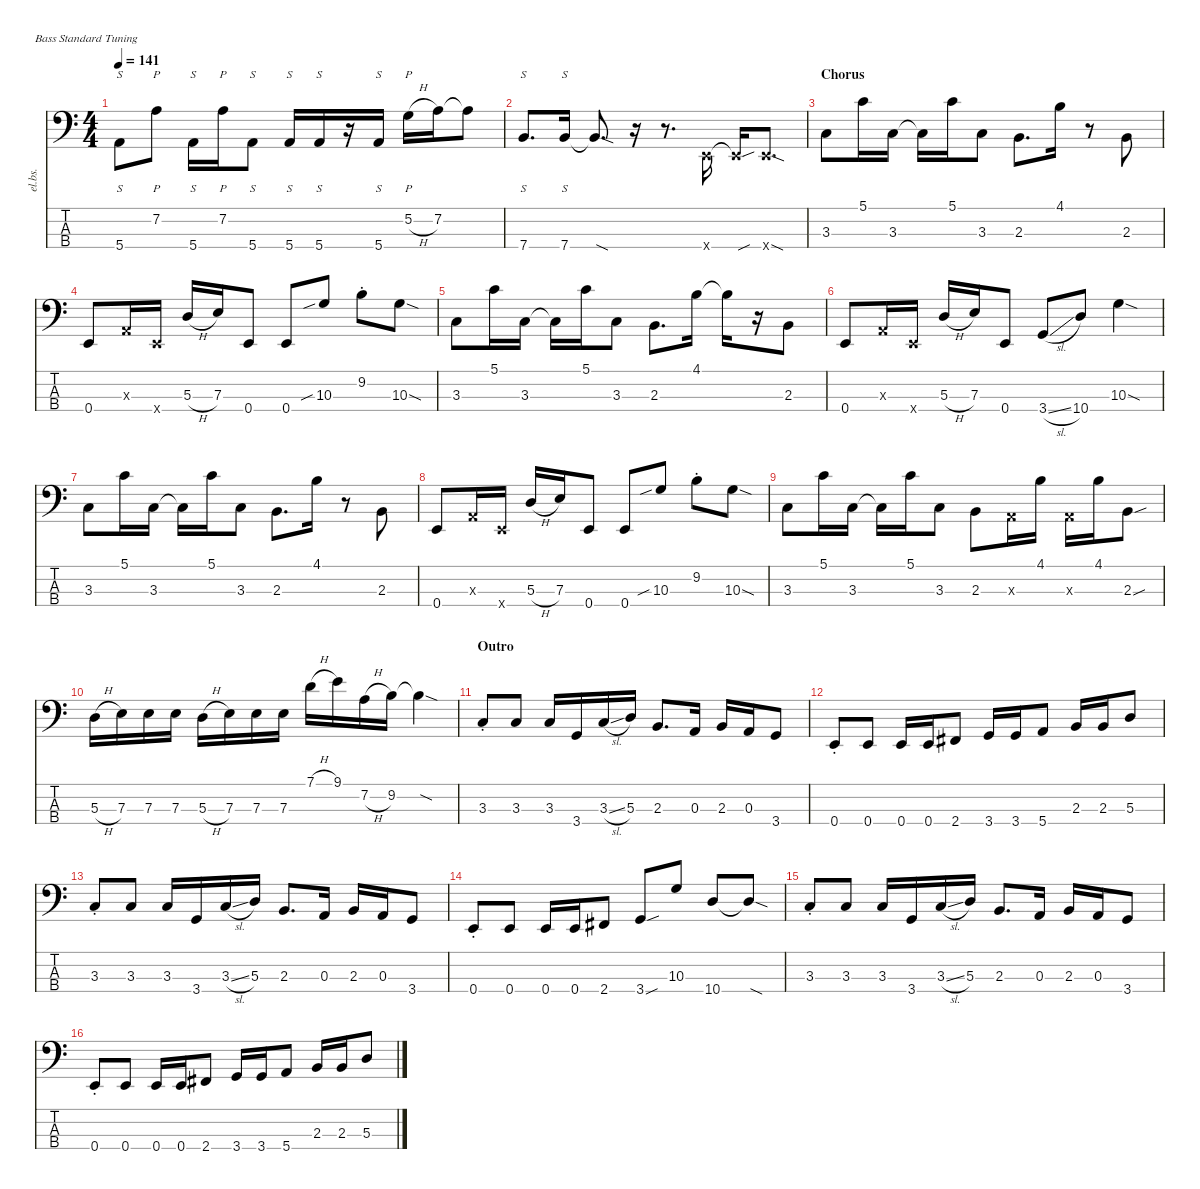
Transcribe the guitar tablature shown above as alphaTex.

\defaultSystemsLayout 4
\hideDynamics
\bracketExtendMode nobrackets
\track ("Electric Bass" "el.bs.") {instrument electricbassfinger}
\staff {score tabs}
\tuning (G2 D2 A1 E1)
\ts (4 4)
\tempo 141
\clef f4
\ks c
5.4.8{s dy mf beam Down} 7.2.8{p beam Down} 5.4.16{s beam Down} 7.2.16{p beam Down} 5.4.8{s beam Down} 5.4.16{s beam Up} 5.4.16{s beam Up} r.16{beam Up} 5.4.16{s beam Up} 5.2{h}.16{p beam Down} 7.2.16{beam Down} 7.2{t}.8{beam Down} |
7.4.8{s d beam Up} 7.4.16{s beam Up} 7.4{sod t}.8{d beam Up} r.16{beam Down} r.8{d beam Down} 0.4{x}.16{beam Up} 0.4{sou x t}.16{beam Up} 0.4{sod x}.8{d beam Up} |
\section ("" "Chorus")
3.3.8{beam Down} 5.1.16{beam Down} 3.3.16{beam Down} 3.3{t}.16{beam Down} 5.1.16{beam Down} 3.3.8{beam Down} 2.3.8{d beam Down} 4.1.16{beam Down} r.8{beam Down} 2.3.8{beam Up} |
0.4.8{beam Up} 0.3{x}.16{beam Up} 0.4{x}.16{beam Up} 5.3{h}.16{beam Up} 7.3.16{beam Up} 0.4.8{beam Up} 0.4.8{beam Up} 10.3{sib}.8{beam Up} 9.2{st}.8{beam Down} 10.3{sod}.8{beam Down} |
3.3.8{beam Down} 5.1.16{beam Down} 3.3.16{beam Down} 3.3{t}.16{beam Down} 5.1.16{beam Down} 3.3.8{beam Down} 2.3.8{d beam Down} 4.1.16{beam Down} 4.1{t}.16{beam Down} r.16{beam Down} 2.3.8{beam Down} |
0.4.8{beam Up} 0.3{x}.16{beam Up} 0.4{x}.16{beam Up} 5.3{h}.16{beam Up} 7.3.16{beam Up} 0.4.8{beam Up} 3.4{sl}.8{beam Up} 10.4.8{beam Up} 10.3{sod}.4{beam Down} |
3.3.8{beam Down} 5.1.16{beam Down} 3.3.16{beam Down} 3.3{t}.16{beam Down} 5.1.16{beam Down} 3.3.8{beam Down} 2.3.8{d beam Down} 4.1.16{beam Down} r.8{beam Down} 2.3.8{beam Up} |
0.4.8{beam Up} 0.3{x}.16{beam Up} 0.4{x}.16{beam Up} 5.3{h}.16{beam Up} 7.3.16{beam Up} 0.4.8{beam Up} 0.4.8{beam Up} 10.3{sib}.8{beam Up} 9.2{st}.8{beam Down} 10.3{sod}.8{beam Down} |
3.3.8{beam Down} 5.1.16{beam Down} 3.3.16{beam Down} 3.3{t}.16{beam Down} 5.1.16{beam Down} 3.3.8{beam Down} 2.3.8{beam Down} 0.3{x}.16{beam Down} 4.1.16{beam Down} 0.3{x}.16{beam Down} 4.1.16{beam Down} 2.3{sou}.8{beam Down} |
5.3{h}.16{beam Down} 7.3.16{beam Down} 7.3.16{beam Down} 7.3.16{beam Down} 5.3{h}.16{beam Down} 7.3.16{beam Down} 7.3.16{beam Down} 7.3.16{beam Down} 7.1{h}.16{beam Down} 9.1.16{beam Down} 7.2{h}.16{beam Down} 9.2.16{beam Down} 9.2{sod t}.4{beam Down} |
\section ("" "Outro")
3.3{st}.8{beam Up} 3.3.8{beam Up} 3.3.16{beam Up} 3.4.16{beam Up} 3.3{sl}.16{beam Up} 5.3.16{beam Up} 2.3.8{d beam Up} 0.3.16{beam Up} 2.3.16{beam Up} 0.3.16{beam Up} 3.4.8{beam Up} |
0.4{st}.8{beam Up} 0.4.8{beam Up} 0.4.16{beam Up} 0.4.16{beam Up} 2.4{acc #}.8{beam Up} 3.4.16{beam Up} 3.4.16{beam Up} 5.4.8{beam Up} 2.3.16{beam Up} 2.3.16{beam Up} 5.3.8{beam Up} |
3.3{st}.8{beam Up} 3.3.8{beam Up} 3.3.16{beam Up} 3.4.16{beam Up} 3.3{sl}.16{beam Up} 5.3.16{beam Up} 2.3.8{d beam Up} 0.3.16{beam Up} 2.3.16{beam Up} 0.3.16{beam Up} 3.4.8{beam Up} |
0.4{st}.8{beam Up} 0.4.8{beam Up} 0.4.16{beam Up} 0.4.16{beam Up} 2.4{acc #}.8{beam Up} 3.4{sou}.8{beam Up} 10.3.8{beam Up} 10.4.8{beam Up} 10.4{sod t}.8{beam Up} |
3.3{st}.8{beam Up} 3.3.8{beam Up} 3.3.16{beam Up} 3.4.16{beam Up} 3.3{sl}.16{beam Up} 5.3.16{beam Up} 2.3.8{d beam Up} 0.3.16{beam Up} 2.3.16{beam Up} 0.3.16{beam Up} 3.4.8{beam Up} |
0.4{st}.8{beam Up} 0.4.8{beam Up} 0.4.16{beam Up} 0.4.16{beam Up} 2.4{acc #}.8{beam Up} 3.4.16{beam Up} 3.4.16{beam Up} 5.4.8{beam Up} 2.3.16{beam Up} 2.3.16{beam Up} 5.3.8{beam Up}
